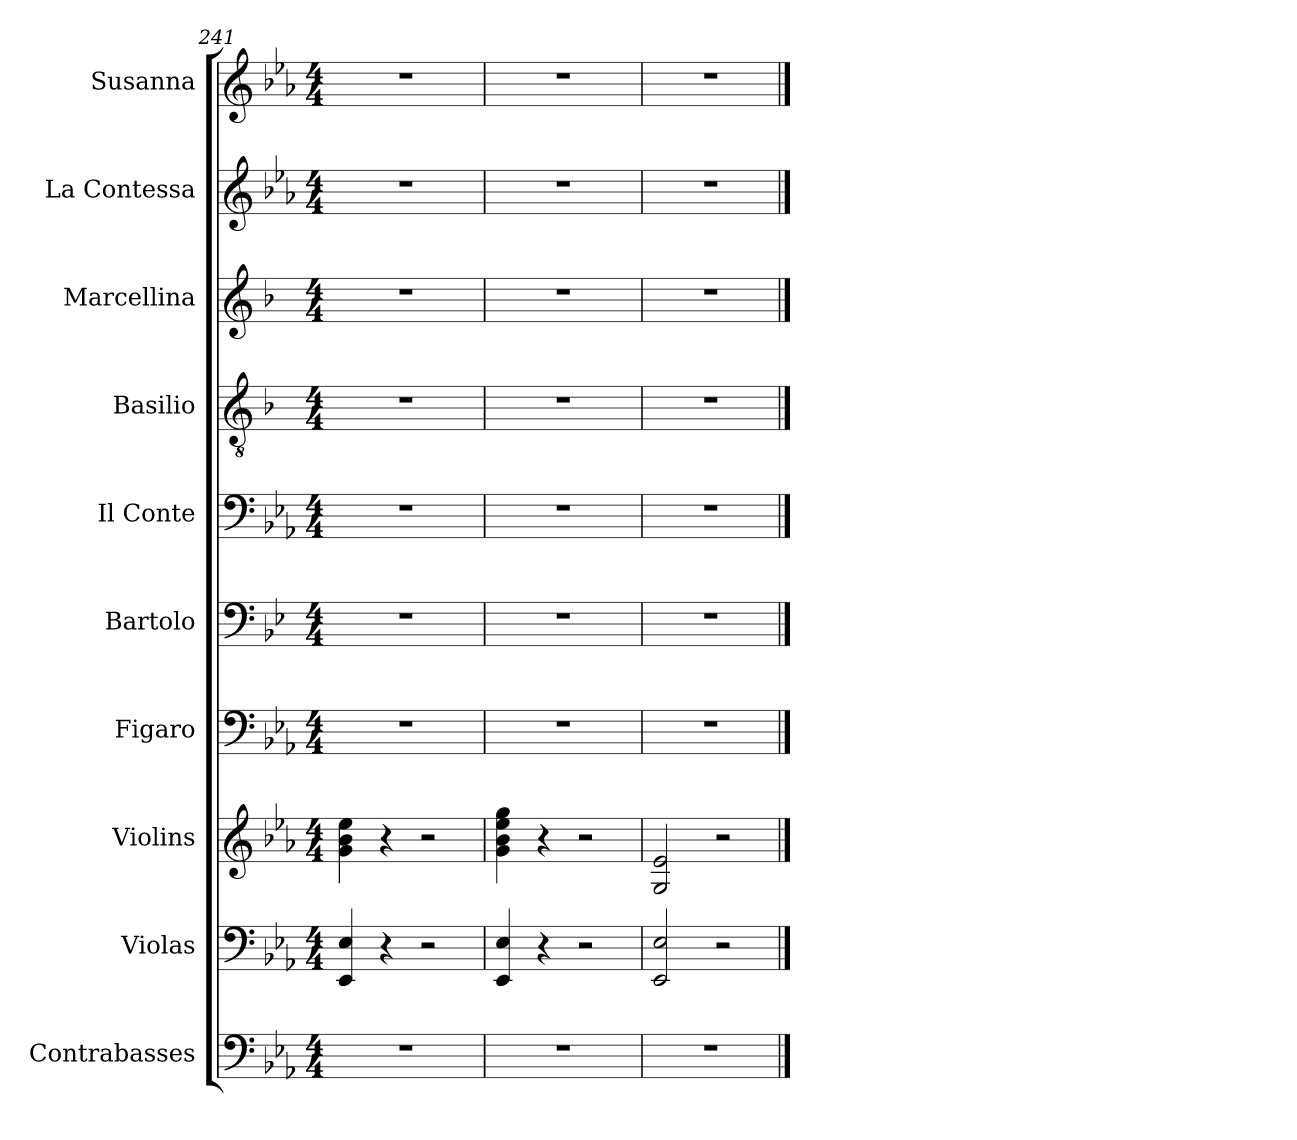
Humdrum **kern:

**kern	**kern	**kern	**kern	**kern	**kern	**kern	**kern	**kern	**kern
*part10	*part9	*part8	*part7	*part6	*part5	*part4	*part3	*part2	*part1
*staff10	*staff9	*staff8	*staff7	*staff6	*staff5	*staff4	*staff3	*staff2	*staff1
*I"Contrabasses	*I"Violas	*I"Violins	*I"Figaro	*I"Bartolo	*I"Il Conte	*I"Basilio	*I"Marcellina	*I"La Contessa	*I"Susanna
*I'Cbs.	*I'Vlas.	*I'Viol	*I'Fig.	*I'Bart.	*I'Il C.	*I'Bas.	*I'Marc.	*I'La C.	*I'Sus.
*clefF4	*clefF4	*clefG2	*clefF4	*clefF4	*clefF4	*clefGv2	*clefG2	*clefG2	*clefG2
*ITrd7c12	*	*	*	*ITrd4c7	*	*ITrd1c2	*ITrd1c2	*	*
*k[b-e-a-]	*k[b-e-a-]	*k[b-e-a-]	*k[b-e-a-]	*k[b-e-a-]	*k[b-e-a-]	*k[b-e-a-]	*k[b-e-a-]	*k[b-e-a-]	*k[b-e-a-]
*M4/4	*M4/4	*M4/4	*M4/4	*M4/4	*M4/4	*M4/4	*M4/4	*M4/4	*M4/4
=241	=241	=241	=241	=241	=241	=241	=241	=241	=241
1r	4EE-/ 4E-/	4g\ 4b-\ 4ee-\	1r	1r	1r	1r	1r	1r	1r
.	4r	4r	.	.	.	.	.	.	.
.	2r	2r	.	.	.	.	.	.	.
=242	=242	=242	=242	=242	=242	=242	=242	=242	=242
1r	4EE-/ 4E-/	4g\ 4b-\ 4ee-\ 4gg\	1r	1r	1r	1r	1r	1r	1r
.	4r	4r	.	.	.	.	.	.	.
.	2r	2r	.	.	.	.	.	.	.
=243	=243	=243	=243	=243	=243	=243	=243	=243	=243
*	*	*	*	*	*	*	*	*	*MM90
1r	2EE-/ 2E-/	2G/ 2e-/	1r	1r	1r	1r	1r	1r	1r
.	2r	2r	.	.	.	.	.	.	.
==	==	==	==	==	==	==	==	==	==
*-	*-	*-	*-	*-	*-	*-	*-	*-	*-
